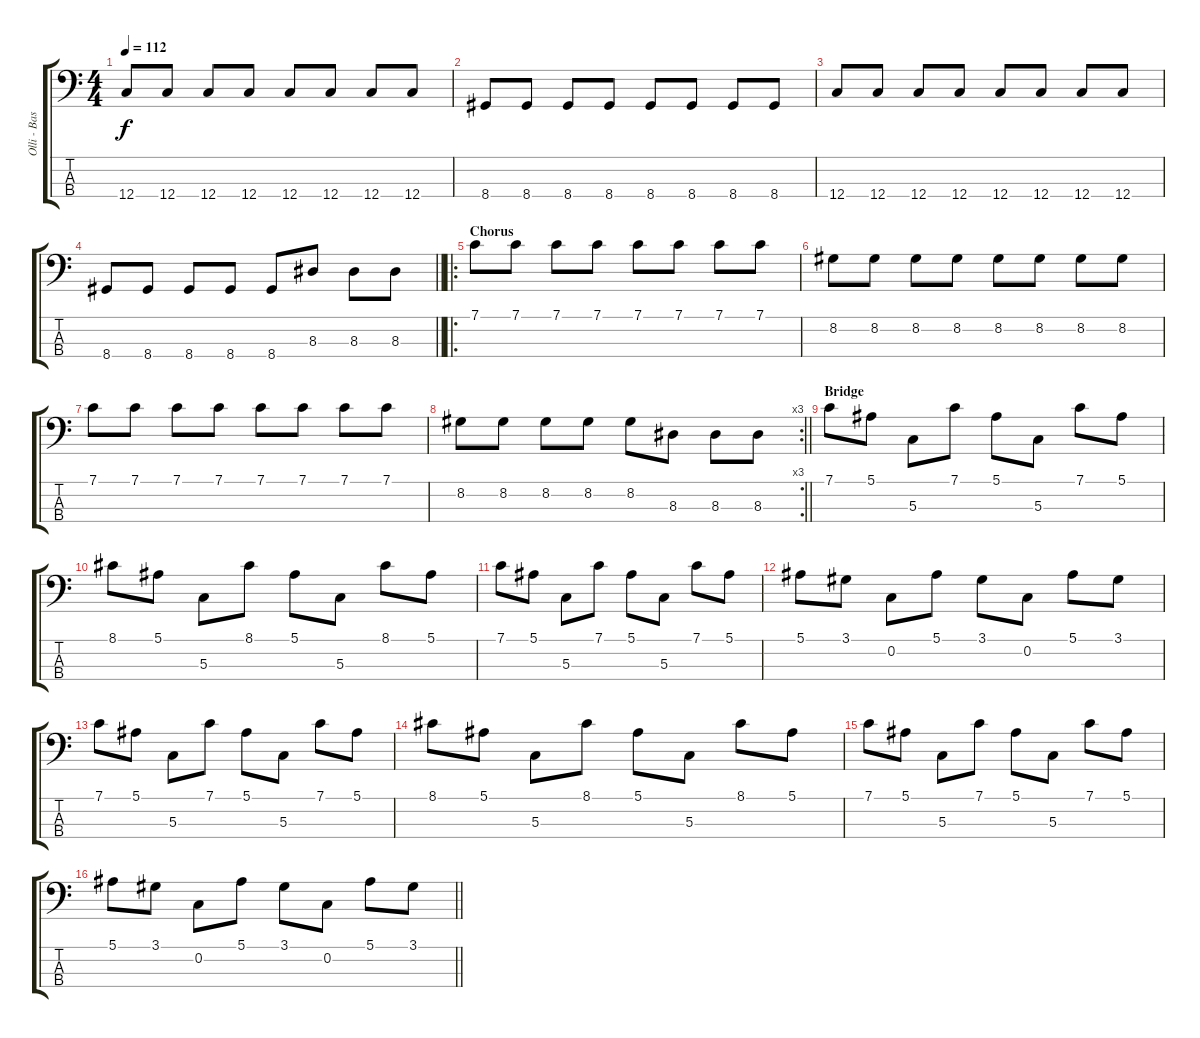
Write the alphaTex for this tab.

\track ("Olli - Bass" "Olli - Bas") {instrument electricbassfinger}
\staff {score tabs}
\tuning (F2 C2 G1 C1) {hide}
\ts (4 4)
\tempo 112
\clef f4
\ks c
12.4.8{dy f} 12.4.8 12.4.8 12.4.8 12.4.8 12.4.8 12.4.8 12.4.8 |
8.4.8 8.4.8 8.4.8 8.4.8 8.4.8 8.4.8 8.4.8 8.4.8 |
12.4.8 12.4.8 12.4.8 12.4.8 12.4.8 12.4.8 12.4.8 12.4.8 |
\barLineRight lightlight
8.4.8 8.4.8 8.4.8 8.4.8 8.4.8 8.3.8 8.3.8 8.3.8 |
\ro
\section ("" "Chorus")
7.1.8 7.1.8 7.1.8 7.1.8 7.1.8 7.1.8 7.1.8 7.1.8 |
8.2.8 8.2.8 8.2.8 8.2.8 8.2.8 8.2.8 8.2.8 8.2.8 |
7.1.8 7.1.8 7.1.8 7.1.8 7.1.8 7.1.8 7.1.8 7.1.8 |
\rc 3
\barLineRight lightlight
8.2.8 8.2.8 8.2.8 8.2.8 8.2.8 8.3.8 8.3.8 8.3.8 |
\section ("" "Bridge")
7.1.8 5.1.8 5.3.8 7.1.8 5.1.8 5.3.8 7.1.8 5.1.8 |
8.1.8 5.1.8 5.3.8 8.1.8 5.1.8 5.3.8 8.1.8 5.1.8 |
7.1.8 5.1.8 5.3.8 7.1.8 5.1.8 5.3.8 7.1.8 5.1.8 |
5.1.8 3.1.8 0.2.8 5.1.8 3.1.8 0.2.8 5.1.8 3.1.8 |
7.1.8 5.1.8 5.3.8 7.1.8 5.1.8 5.3.8 7.1.8 5.1.8 |
8.1.8 5.1.8 5.3.8 8.1.8 5.1.8 5.3.8 8.1.8 5.1.8 |
7.1.8 5.1.8 5.3.8 7.1.8 5.1.8 5.3.8 7.1.8 5.1.8 |
\barLineRight lightlight
5.1.8 3.1.8 0.2.8 5.1.8 3.1.8 0.2.8 5.1.8 3.1.8
